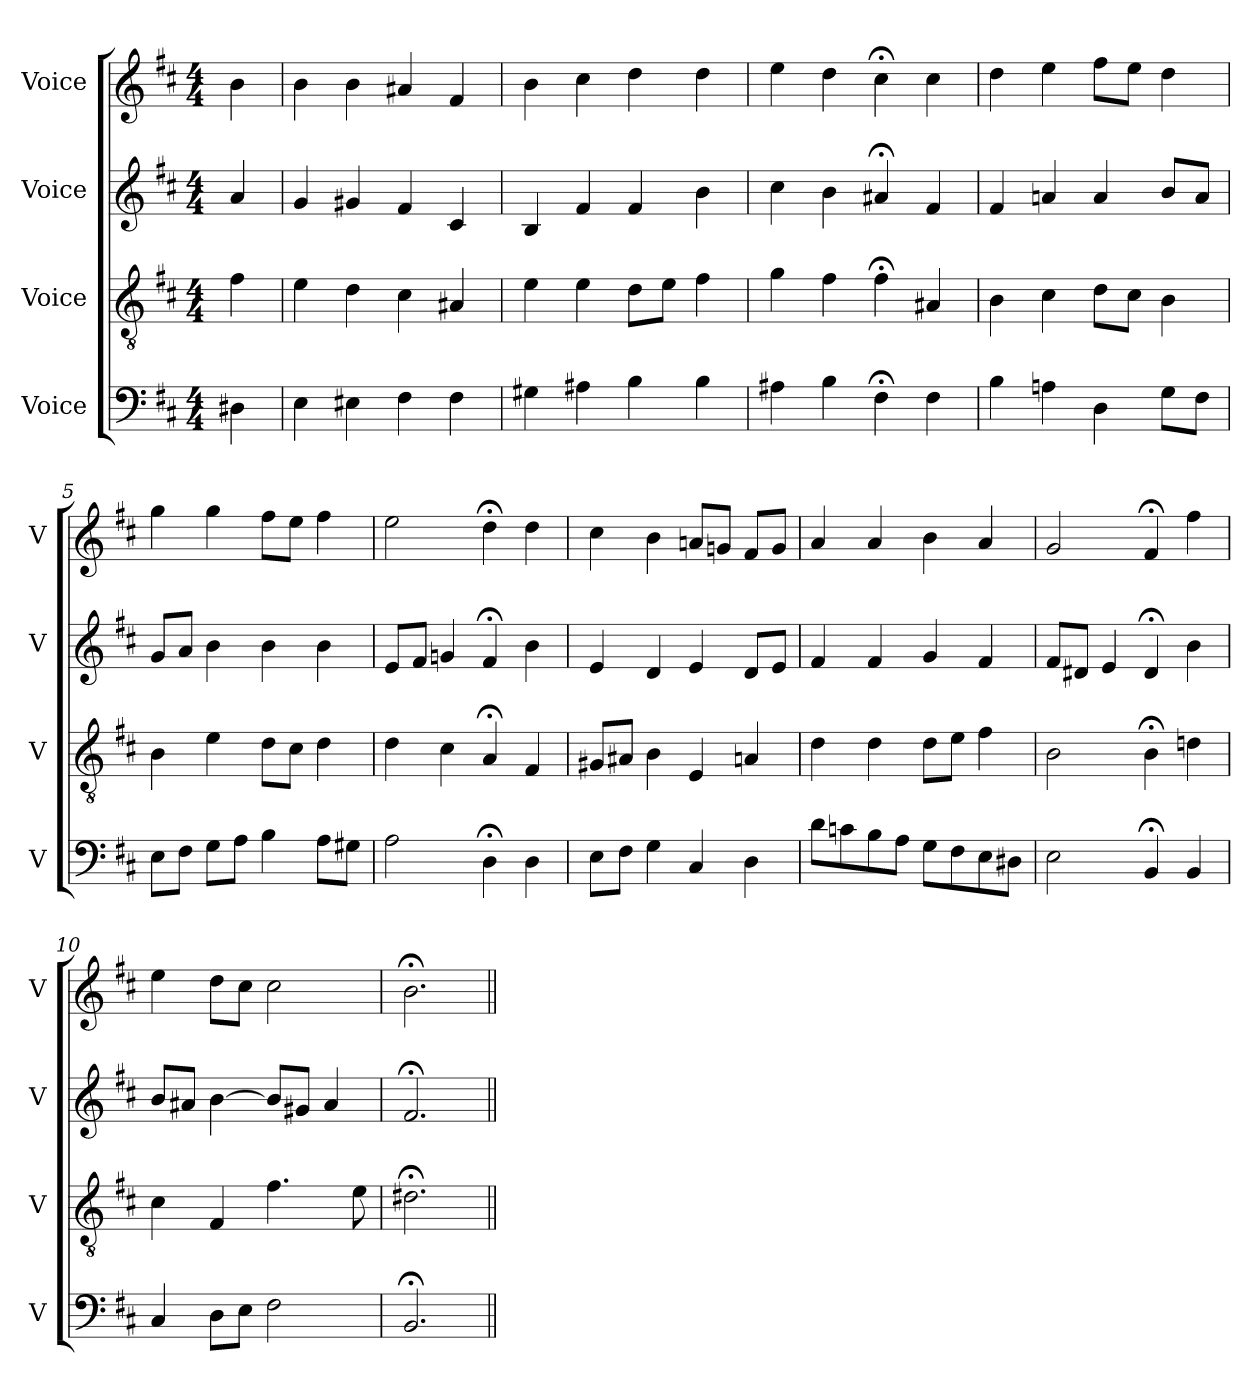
**kern	**kern	**kern	**kern
*part4	*part3	*part2	*part1
*staff4	*staff3	*staff2	*staff1
*I"Voice	*I"Voice	*I"Voice	*I"Voice
*I'V	*I'V	*I'V	*I'V
*clefF4	*clefGv2	*clefG2	*clefG2
*k[f#c#]	*k[f#c#]	*k[f#c#]	*k[f#c#]
*M4/4	*M4/4	*M4/4	*M4/4
=	=	=	=
4D#X\	4f#\	4a/	4b\
=1	=1	=1	=1
4E\	4e\	4g/	4b\
4E#X\	4d\	4g#X/	4b\
4F#\	4c#\	4f#/	4a#X/
4F#\	4A#X/	4c#/	4f#/
=2	=2	=2	=2
4G#X\	4e\	4B/	4b\
4A#X\	4e\	4f#/	4cc#\
4B\	8d\L	4f#/	4dd\
.	8e\J	.	.
4B\	4f#\	4b\	4dd\
=3	=3	=3	=3
4A#X\	4g\	4cc#\	4ee\
4B\	4f#\	4b\	4dd\
4F#;<\	4f#;<\	4a#X;</	4cc#;<\
4F#\	4A#X/	4f#/	4cc#\
=4	=4	=4	=4
4B\	4B\	4f#/	4dd\
4An\	4c#\	4an/	4ee\
4D\	8d\L	4a/	8ff#\L
.	8c#\J	.	8ee\J
8G\L	4B\	8b/L	4dd\
8F#\J	.	8a/J	.
=5	=5	=5	=5
8E\L	4B\	8g/L	4gg\
8F#\J	.	8a/J	.
8G\L	4e\	4b\	4gg\
8A\J	.	.	.
4B\	8d\L	4b\	8ff#\L
.	8c#\J	.	8ee\J
8A\L	4d\	4b\	4ff#\
8G#X\J	.	.	.
!!LO:LB:g=z
=6	=6	=6	=6
2A\	4d\	8e/L	2ee\
.	.	8f#/J	.
.	4c#\	4gn/	.
4D;<\	4A;</	4f#;</	4dd;<\
4D\	4F#/	4b\	4dd\
=7	=7	=7	=7
8E\L	8G#X/L	4e/	4cc#\
8F#\J	8A#X/J	.	.
4G\	4B\	4d/	4b\
4C#/	4E/	4e/	8an/L
.	.	.	8gn/J
4D\	4An/	8d/L	8f#/L
.	.	8e/J	8g/J
=8	=8	=8	=8
8d\L	4d\	4f#/	4a/
8cn\	.	.	.
8B\	4d\	4f#/	4a/
8A\J	.	.	.
8G\L	8d\L	4g/	4b\
8F#\	8e\J	.	.
8E\	4f#\	4f#/	4a/
8D#X\J	.	.	.
=9	=9	=9	=9
2E\	2B\	8f#/L	2g/
.	.	8d#X/J	.
.	.	4e/	.
4BB;</	4B;<\	4d#;</	4f#;</
4BB/	4dn\	4b\	4ff#\
=10	=10	=10	=10
4C#/	4c#\	8b/L	4ee\
.	.	8a#X/J	.
8D\L	4F#/	[4b\	8dd\L
8E\J	.	.	8cc#\J
2F#\	4.f#\	8b/L]	2cc#\
.	.	8g#X/J	.
.	.	4a#/	.
.	8e\	.	.
=11	=11	=11	=11
2.BB;</	2.d#X;<\	2.f#;</	2.b;<\
=||	=||	=||	=||
*-	*-	*-	*-
